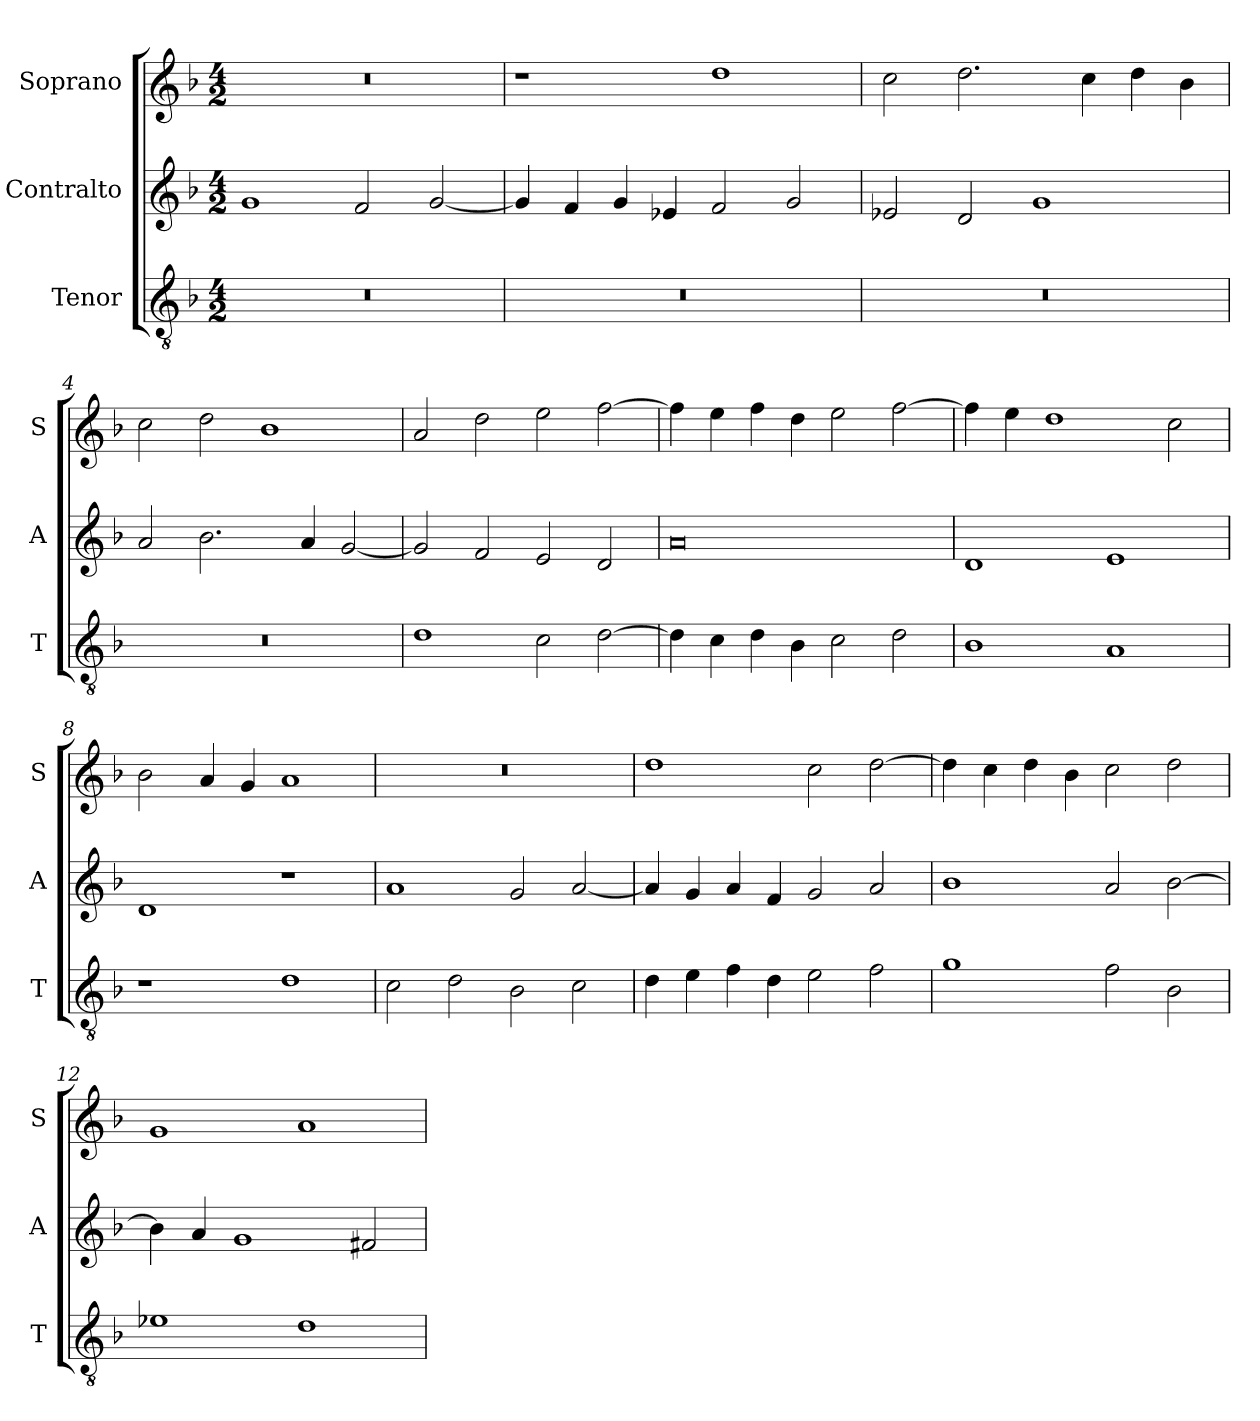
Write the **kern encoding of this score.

**kern	**kern	**kern
*part3	*part2	*part1
*staff3	*staff2	*staff1
*I"Tenor	*I"Contralto	*I"Soprano
*I'T	*I'A	*I'S
*clefGv2	*clefG2	*clefG2
*k[b-]	*k[b-]	*k[b-]
*G:dor	*G:dor	*G:dor
*M4/2	*M4/2	*M4/2
=1	=1	=1
0r	1g	0r
.	2f	.
.	[2g	.
=2	=2	=2
0r	4g]	1r
.	4f	.
.	4g	.
.	4e-X	.
.	2f	1dd
.	2g	.
=3	=3	=3
0r	2e-X	2cc
.	2d	2.dd
.	1g	.
.	.	4cc
.	.	4dd
.	.	4b-
=4	=4	=4
0r	2a	2cc
.	2.b-	2dd
.	.	1b-
.	4a	.
.	[2g	.
=5	=5	=5
1d	2g]	2a
.	2f	2dd
2c	2e	2ee
[2d	2d	[2ff
=6	=6	=6
4d]	0a	4ff]
4c	.	4ee
4d	.	4ff
4B-	.	4dd
2c	.	2ee
2d	.	[2ff
=7	=7	=7
1B-	1d	4ff]
.	.	4ee
.	.	1dd
1A	1e	.
.	.	2cc
=8	=8	=8
1r	1d	2b-
.	.	4a
.	.	4g
1d	1r	1a
=9	=9	=9
2c	1a	0r
2d	.	.
2B-	2g	.
2c	[2a	.
=10	=10	=10
4d	4a]	1dd
4e	4g	.
4f	4a	.
4d	4f	.
2e	2g	2cc
2f	2a	[2dd
=11	=11	=11
1g	1b-	4dd]
.	.	4cc
.	.	4dd
.	.	4b-
2f	2a	2cc
2B-	[2b-	2dd
=12	=12	=12
1e-X	4b-]	1g
.	4a	.
.	1g	.
1d	.	1a
.	2f#X	.
=	=	=
*-	*-	*-
